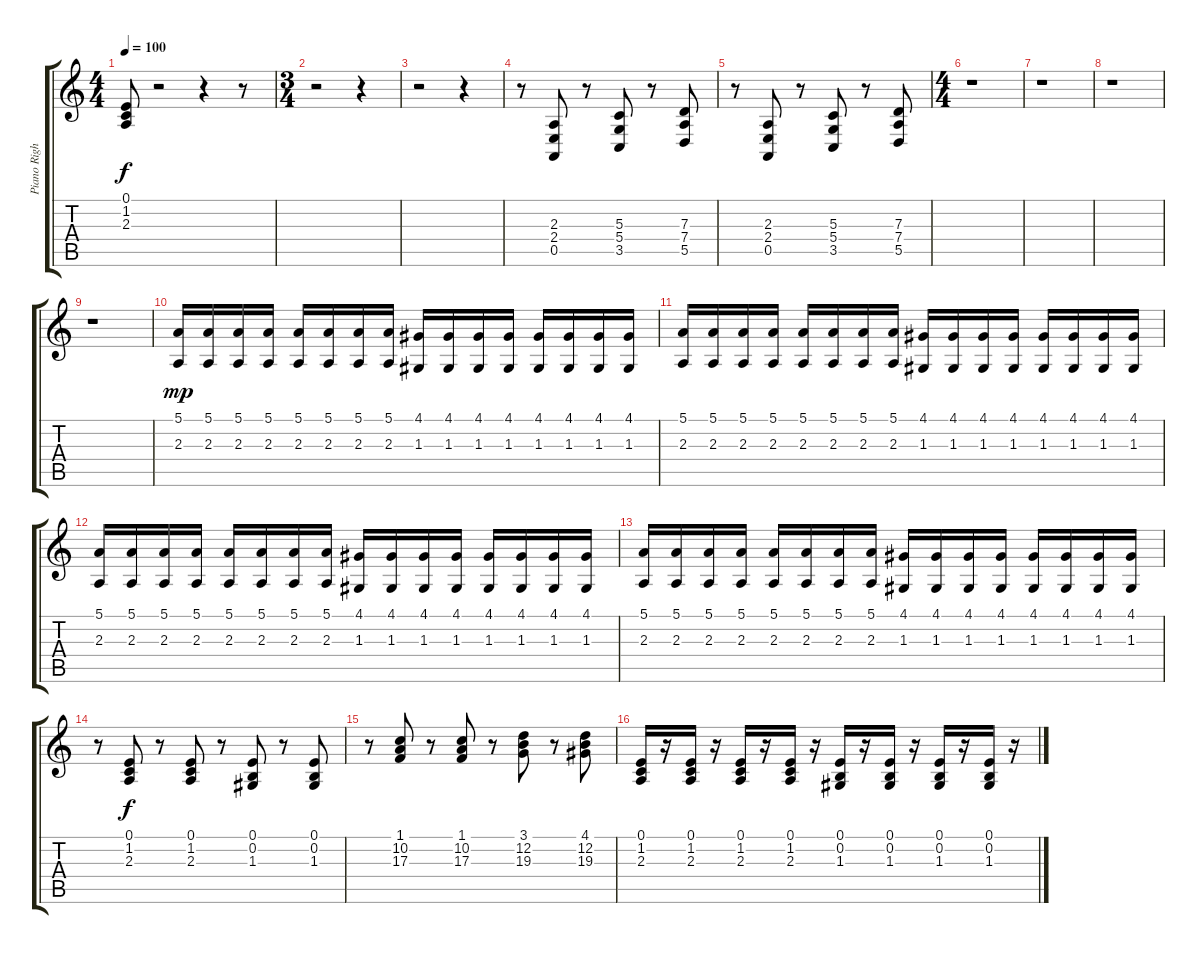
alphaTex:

\track ("Piano Right" "Piano Righ") {instrument acousticgrandpiano}
\staff {score tabs}
\tuning (E4 B3 G3 D3 A2 E2) {hide}
\ts (4 4)
\tempo 100
\clef g2
\ks c
(0.1 1.2 2.3).8{dy f} r.2 r.4 r.8 |
\ts (3 4)
r.2 r.4 |
r.2 r.4 |
r.8 (2.3 2.4 0.5).8 r.8 (5.3 5.4 3.5).8 r.8 (7.3 7.4 5.5).8 |
r.8 (2.3 2.4 0.5).8 r.8 (5.3 5.4 3.5).8 r.8 (7.3 7.4 5.5).8 |
\ts (4 4)
r.1 |
r.1 |
r.1 |
r.1 |
(5.1 2.3).16{dy mp} (5.1 2.3).16 (5.1 2.3).16 (5.1 2.3).16 (5.1 2.3).16 (5.1 2.3).16 (5.1 2.3).16 (5.1 2.3).16 (4.1 1.3).16 (4.1 1.3).16 (4.1 1.3).16 (4.1 1.3).16 (4.1 1.3).16 (4.1 1.3).16 (4.1 1.3).16 (4.1 1.3).16 |
(5.1 2.3).16 (5.1 2.3).16 (5.1 2.3).16 (5.1 2.3).16 (5.1 2.3).16 (5.1 2.3).16 (5.1 2.3).16 (5.1 2.3).16 (4.1 1.3).16 (4.1 1.3).16 (4.1 1.3).16 (4.1 1.3).16 (4.1 1.3).16 (4.1 1.3).16 (4.1 1.3).16 (4.1 1.3).16 |
(5.1 2.3).16 (5.1 2.3).16 (5.1 2.3).16 (5.1 2.3).16 (5.1 2.3).16 (5.1 2.3).16 (5.1 2.3).16 (5.1 2.3).16 (4.1 1.3).16 (4.1 1.3).16 (4.1 1.3).16 (4.1 1.3).16 (4.1 1.3).16 (4.1 1.3).16 (4.1 1.3).16 (4.1 1.3).16 |
(5.1 2.3).16 (5.1 2.3).16 (5.1 2.3).16 (5.1 2.3).16 (5.1 2.3).16 (5.1 2.3).16 (5.1 2.3).16 (5.1 2.3).16 (4.1 1.3).16 (4.1 1.3).16 (4.1 1.3).16 (4.1 1.3).16 (4.1 1.3).16 (4.1 1.3).16 (4.1 1.3).16 (4.1 1.3).16 |
r.8 (0.1 1.2 2.3).8{dy f} r.8 (0.1 1.2 2.3).8 r.8 (0.1 0.2 1.3).8 r.8 (0.1 0.2 1.3).8 |
r.8 (1.1 10.2 17.3).8 r.8 (1.1 10.2 17.3).8 r.8 (3.1 12.2 19.3).8 r.8 (4.1 12.2 19.3).8 |
(0.1 1.2 2.3).16 r.16 (0.1 1.2 2.3).16 r.16 (0.1 1.2 2.3).16 r.16 (0.1 1.2 2.3).16 r.16 (0.1 0.2 1.3).16 r.16 (0.1 0.2 1.3).16 r.16 (0.1 0.2 1.3).16 r.16 (0.1 0.2 1.3).16 r.16
